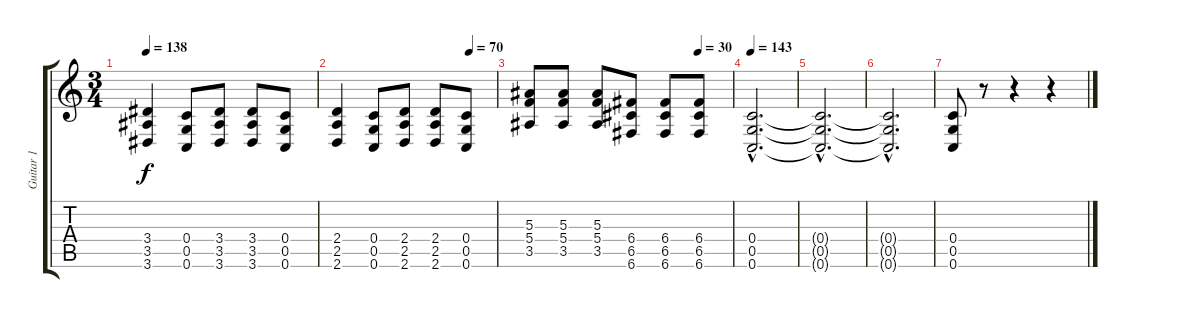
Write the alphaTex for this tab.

\track ("Guitar 1" "Guitar 1") {instrument overdrivenguitar}
\staff {score tabs}
\tuning (D4 A3 F3 C3 G2 C2) {hide}
\ts (3 4)
\tempo 138
\clef g2
\ks c
(3.4 3.5 3.6).4{dy f} (0.4 0.5 0.6).8 (3.4 3.5 3.6).8 (3.4 3.5 3.6).8 (0.4 0.5 0.6).8 |
\tempo (70 0.8333333333333334)
(2.4 2.5 2.6).4 (0.4 0.5 0.6).8 (2.4 2.5 2.6).8 (2.4 2.5 2.6).8 (0.4 0.5 0.6).8 |
\tempo (30 0.8333333333333334)
(5.3 5.4 3.5).8 (5.3 5.4 3.5).8 (5.3 5.4 3.5).8 (6.4 6.5 6.6).8 (6.4 6.5 6.6).8 (6.4 6.5 6.6).8 |
\tempo 143
(0.4{hac} 0.5{hac} 0.6{hac}).2{d} |
(0.4{hac t} 0.5{hac t} 0.6{hac t}).2{d} |
(0.4{hac t} 0.5{hac t} 0.6{hac t}).2{d} |
(0.4 0.5 0.6).8 r.8 r.4 r.4
